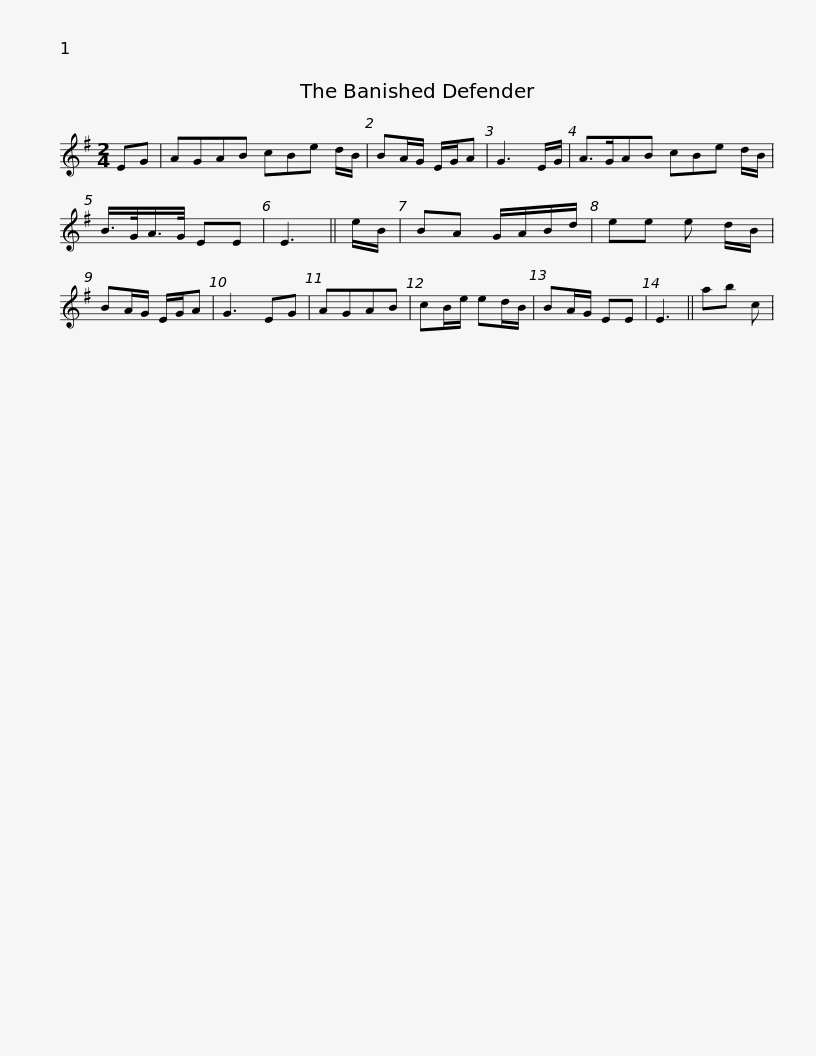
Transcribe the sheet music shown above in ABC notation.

X:1
L:1/8
M:2/4
I:linebreak $
K:Emin
V:1 treble
V:1
 EG | AGAB cBe d/B/ | BA/G/ E/G/A | G3 E/G/ | A>GAB cBe d/B/ | %5
 B/>G/A/>G/ EE | E3 || e/B/ |$ BA G/A/B/d/ | ee e d/B/ | %10
 BA/G/ E/G/A | G3 EG | AGAB | cB/e/ ed/B/ | BA/G/ EE | %15
 E3 || ab c | %17
